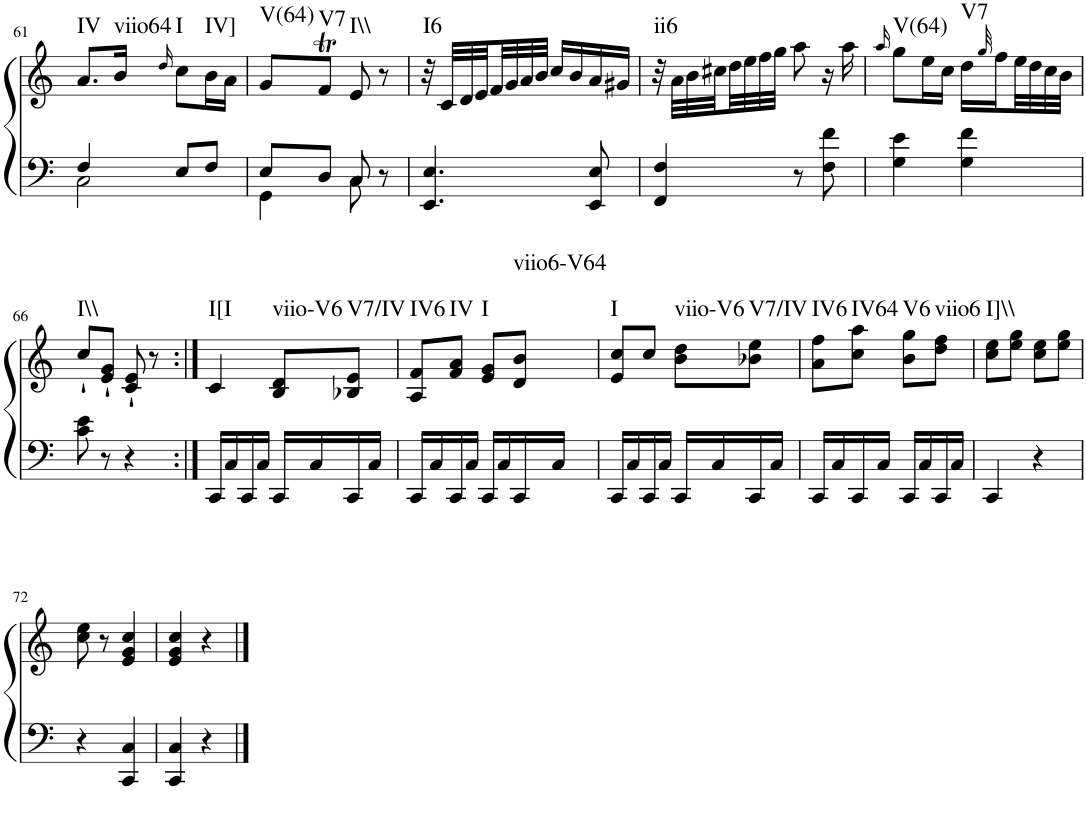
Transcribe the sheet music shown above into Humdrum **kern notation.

**kern	**kern	**harte
*part1	*part1	*part1
*staff2	*staff1	*
*I"Piano	*	*
*I'Pno.	*	*
!!LO:PB:g=z
*clefF4	*clefG2	*
*k[]	*k[]	*
*M2/4	*M2/4	*
=61	=61	=61
*^	*	*
!	!	!	!LO:H:kt=IV
4F/	2C\	8.a/L	N
!	!	!	!LO:H:kt=viio64
.	.	16b/Jk	N
.	.	16qdd/	.
!	!	!	!LO:H:kt=I
8E/L	.	8cc\L	N
!	!	!	!LO:H:kt=IV]
8F/J	.	16b\L	N
.	.	16a\JJ	.
=62	=62	=62	=62
!	!	!	!LO:H:kt=V(64)
8E/L	4GG\	8g/L	N
!	!	!	!LO:H:kt=V7
8D/J	.	8fT/J	N
!	!	!	!LO:H:kt=I\\
8C/	8C\	8e/	N
8r	8ryy	8r	.
=63	=63	=63	=63
!	!	!	!LO:H:kt=I6
*v	*v	*	*
4.EE/ 4.E/	32r	N
.	32c/LLL	.
.	32d/	.
.	32e/	.
.	32f/	.
.	32g/	.
.	32a/	.
.	32b/JJJ	.
.	16cc/LL	.
.	16b/	.
8EE/ 8E/	16a/	.
.	16g#X/JJ	.
=64	=64	=64
!	!	!LO:H:kt=ii6
4FF/ 4F/	32r	N
.	32a\LLL	.
.	32b\	.
.	32cc#X\	.
.	32dd\	.
.	32ee\	.
.	32ff\	.
.	32gg\JJJ	.
8r	8aa\	.
8F\ 8f\	16r	.
.	16aa\	.
=65	=65	=65
.	16qaa/	.
!	!	!LO:H:kt=V(64)
4G\ 4e\	8gg\L	N
.	16ee\L	.
.	16cc\JJ	.
!	!	!LO:H:kt=V7
4G\ 4f\	16dd\LL	N
.	32qgg/	.
.	16ff\	.
.	32ee\L	.
.	32dd\	.
.	32cc\	.
.	32b\JJJ	.
!!LO:LB:g=z
=66	=66	=66
!	!	!LO:H:kt=I\\
8c\ 8e\	8cc`/L	N
8r	8e/` 8g/`J	.
4r	8c/` 8e/`	.
.	8r	.
=67:|!	=67:|!	=67:|!
!	!	!LO:H:kt=I[I
16CC/LL	4c/	N
16C/	.	.
16CC/	.	.
16C/JJ	.	.
!	!	!LO:H:kt=viio-V6
16CC/LL	8B/ 8d/L	N
16C/	.	.
!	!	!LO:H:kt=V7/IV
16CC/	8B-X/ 8e/J	N
16C/JJ	.	.
=68	=68	=68
!	!	!LO:H:kt=IV6
16CC/LL	8A/ 8f/L	N
16C/	.	.
!	!	!LO:H:kt=IV
16CC/	8f/ 8a/J	N
16C/JJ	.	.
!	!	!LO:H:kt=I
16CC/LL	8e/ 8g/L	N
16C/	.	.
!	!	!LO:H:kt=viio6-V64
16CC/	8d/ 8b/J	N
16C/JJ	.	.
=69	=69	=69
!	!	!LO:H:kt=I
16CC/LL	8e/ 8cc/L	N
16C/	.	.
16CC/	8cc/J	.
16C/JJ	.	.
!	!	!LO:H:kt=viio-V6
16CC/LL	8b\ 8dd\L	N
16C/	.	.
!	!	!LO:H:kt=V7/IV
16CC/	8b-X\ 8ee\J	N
16C/JJ	.	.
=70	=70	=70
!	!	!LO:H:kt=IV6
16CC/LL	8a\ 8ff\L	N
16C/	.	.
!	!	!LO:H:kt=IV64
16CC/	8cc\ 8aa\J	N
16C/JJ	.	.
!	!	!LO:H:kt=V6
16CC/LL	8b\ 8gg\L	N
16C/	.	.
!	!	!LO:H:kt=viio6
16CC/	8dd\ 8ff\J	N
16C/JJ	.	.
=71	=71	=71
!	!	!LO:H:kt=I]\\
4CC/	8cc\ 8ee\L	N
.	8ee\ 8gg\J	.
4r	8cc\ 8ee\L	.
.	8ee\ 8gg\J	.
!!LO:LB:g=z
=72	=72	=72
4r	8cc\ 8ee\	.
.	8r	.
4CC/ 4C/	4e/ 4g/ 4cc/	.
=73	=73	=73
4CC/ 4C/	4e/ 4g/ 4cc/	.
4r	4r	.
==	==	==
*-	*-	*-
